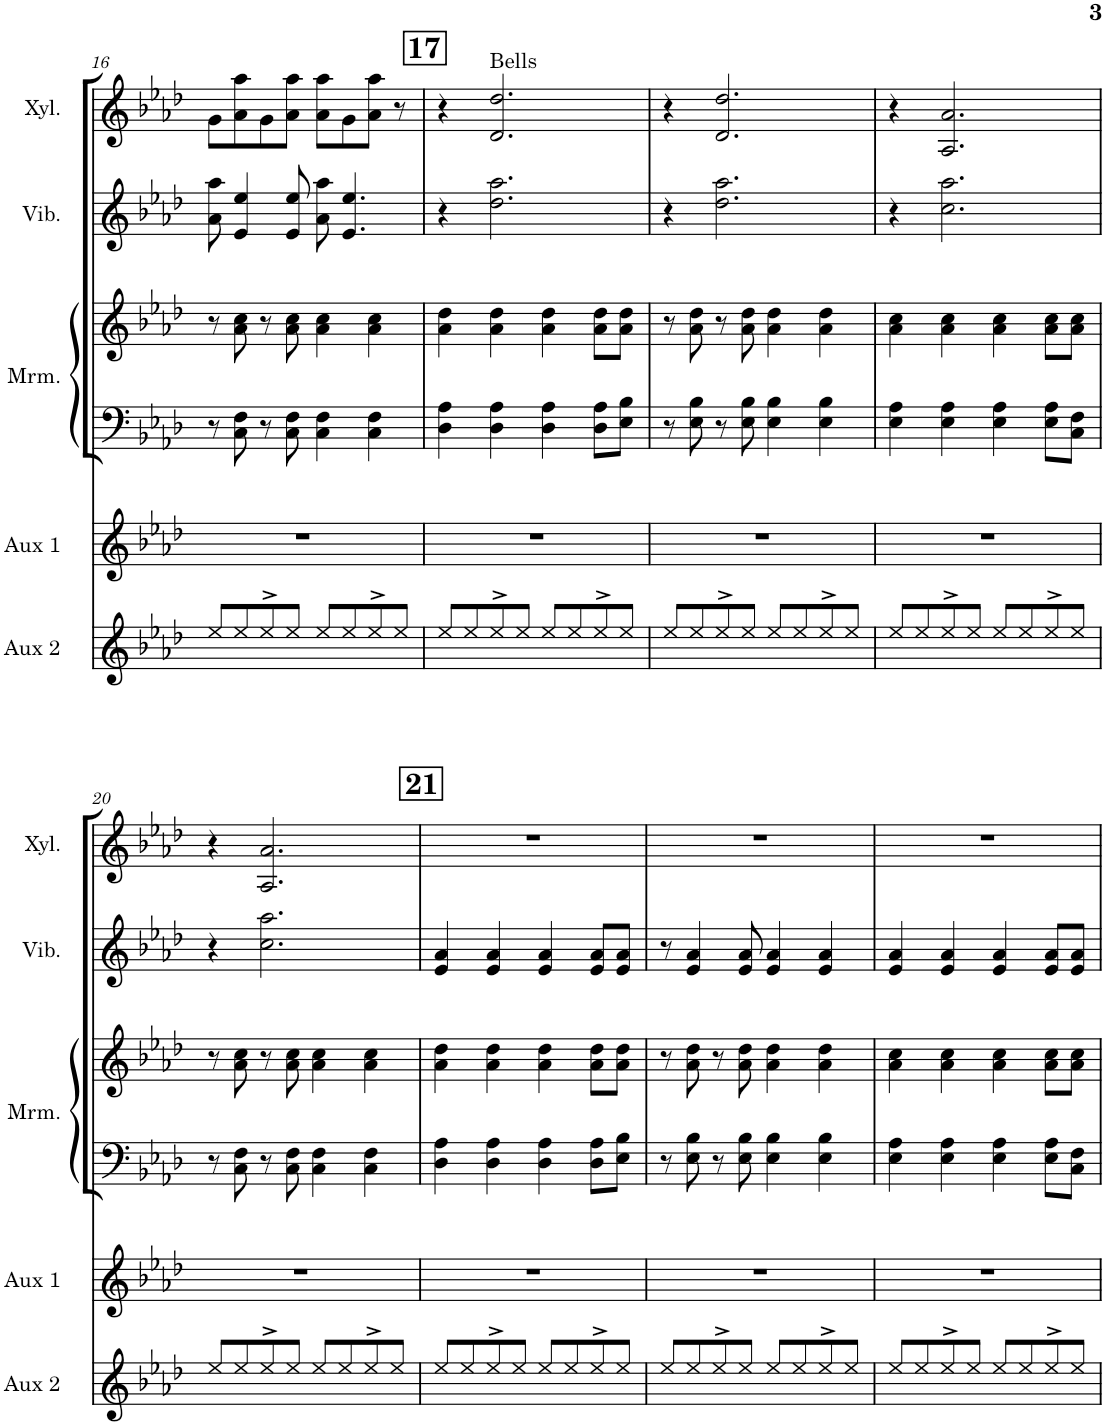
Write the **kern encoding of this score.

**kern	**kern	**kern	**kern	**kern	**kern
*part5	*part4	*part3	*part3	*part2	*part1
*staff6	*staff5	*staff4	*staff3	*staff2	*staff1
*I"Aux Percussion 2	*I"Aux Percussion 1	*I"Marimba	*	*I"Vibraphone	*I"Xylophone
*I'Aux 2	*I'Aux 1	*I'Mrm.	*	*I'Vib.	*I'Xyl.
!!LO:PB:g=z
*clefG2	*clefG2	*clefF4	*clefG2	*clefG2	*clefG2
*	*	*	*	*	*Trd-7c-12
*k[b-e-a-d-]	*k[b-e-a-d-]	*k[b-e-a-d-]	*k[b-e-a-d-]	*k[b-e-a-d-]	*k[b-e-a-d-]
*M4/4	*M4/4	*M4/4	*M4/4	*M4/4	*M4/4
=16	=16	=16	=16	=16	=16
8ee-/L	1r	8r	8r	8a-\ 8aa-\	8g\L
8ee-/	.	8C\ 8F\	8a-\ 8cc\	4e-/ 4ee-/	8a-\ 8aa-\
8ee-^>/	.	8r	8r	.	8g\
8ee-/J	.	8C\ 8F\	8a-\ 8cc\	8e-/ 8ee-/	8a-\ 8aa-\J
8ee-/L	.	4C\ 4F\	4a-\ 4cc\	8a-\ 8aa-\	8a-\ 8aa-\L
8ee-/	.	.	.	4.e-/ 4.ee-/	8g\
8ee-^>/	.	4C\ 4F\	4a-\ 4cc\	.	8a-\ 8aa-\J
8ee-/J	.	.	.	.	8r
!!LO:REH:place=s1:a:B:cj:fs=14:t=17
=17	=17	=17	=17	=17	=17
8ee-/L	1r	4D-\ 4A-\	4a-\ 4dd-\	4r	4r
8ee-/	.	.	.	.	.
!	!	!	!	!	!LO:TX:a:t=Bells
8ee-^>/	.	4D-\ 4A-\	4a-\ 4dd-\	2.dd-\ 2.aa-\	2.d-/ 2.dd-/
8ee-/J	.	.	.	.	.
8ee-/L	.	4D-\ 4A-\	4a-\ 4dd-\	.	.
8ee-/	.	.	.	.	.
8ee-^>/	.	8D-\ 8A-\L	8a-\ 8dd-\L	.	.
8ee-/J	.	8E-\ 8B-\J	8a-\ 8dd-\J	.	.
=18	=18	=18	=18	=18	=18
8ee-/L	1r	8r	8r	4r	4r
8ee-/	.	8E-\ 8B-\	8a-\ 8dd-\	.	.
8ee-^>/	.	8r	8r	2.dd-\ 2.aa-\	2.d-/ 2.dd-/
8ee-/J	.	8E-\ 8B-\	8a-\ 8dd-\	.	.
8ee-/L	.	4E-\ 4B-\	4a-\ 4dd-\	.	.
8ee-/	.	.	.	.	.
8ee-^>/	.	4E-\ 4B-\	4a-\ 4dd-\	.	.
8ee-/J	.	.	.	.	.
=19	=19	=19	=19	=19	=19
8ee-/L	1r	4E-\ 4A-\	4a-\ 4cc\	4r	4r
8ee-/	.	.	.	.	.
8ee-^>/	.	4E-\ 4A-\	4a-\ 4cc\	2.cc\ 2.aa-\	2.A-/ 2.a-/
8ee-/J	.	.	.	.	.
8ee-/L	.	4E-\ 4A-\	4a-\ 4cc\	.	.
8ee-/	.	.	.	.	.
8ee-^>/	.	8E-\ 8A-\L	8a-\ 8cc\L	.	.
8ee-/J	.	8C\ 8F\J	8a-\ 8cc\J	.	.
!!LO:LB:g=z
=20	=20	=20	=20	=20	=20
8ee-/L	1r	8r	8r	4r	4r
8ee-/	.	8C\ 8F\	8a-\ 8cc\	.	.
8ee-^>/	.	8r	8r	2.cc\ 2.aa-\	2.A-/ 2.a-/
8ee-/J	.	8C\ 8F\	8a-\ 8cc\	.	.
8ee-/L	.	4C\ 4F\	4a-\ 4cc\	.	.
8ee-/	.	.	.	.	.
8ee-^>/	.	4C\ 4F\	4a-\ 4cc\	.	.
8ee-/J	.	.	.	.	.
!!LO:REH:place=s1:a:B:cj:fs=14:t=21
=21	=21	=21	=21	=21	=21
8ee-/L	1r	4D-\ 4A-\	4a-\ 4dd-\	4e-/ 4a-/	1r
8ee-/	.	.	.	.	.
8ee-^>/	.	4D-\ 4A-\	4a-\ 4dd-\	4e-/ 4a-/	.
8ee-/J	.	.	.	.	.
8ee-/L	.	4D-\ 4A-\	4a-\ 4dd-\	4e-/ 4a-/	.
8ee-/	.	.	.	.	.
8ee-^>/	.	8D-\ 8A-\L	8a-\ 8dd-\L	8e-/ 8a-/L	.
8ee-/J	.	8E-\ 8B-\J	8a-\ 8dd-\J	8e-/ 8a-/J	.
=22	=22	=22	=22	=22	=22
8ee-/L	1r	8r	8r	8r	1r
8ee-/	.	8E-\ 8B-\	8a-\ 8dd-\	4e-/ 4a-/	.
8ee-^>/	.	8r	8r	.	.
8ee-/J	.	8E-\ 8B-\	8a-\ 8dd-\	8e-/ 8a-/	.
8ee-/L	.	4E-\ 4B-\	4a-\ 4dd-\	4e-/ 4a-/	.
8ee-/	.	.	.	.	.
8ee-^>/	.	4E-\ 4B-\	4a-\ 4dd-\	4e-/ 4a-/	.
8ee-/J	.	.	.	.	.
=23	=23	=23	=23	=23	=23
8ee-/L	1r	4E-\ 4A-\	4a-\ 4cc\	4e-/ 4a-/	1r
8ee-/	.	.	.	.	.
8ee-^>/	.	4E-\ 4A-\	4a-\ 4cc\	4e-/ 4a-/	.
8ee-/J	.	.	.	.	.
8ee-/L	.	4E-\ 4A-\	4a-\ 4cc\	4e-/ 4a-/	.
8ee-/	.	.	.	.	.
8ee-^>/	.	8E-\ 8A-\L	8a-\ 8cc\L	8e-/ 8a-/L	.
8ee-/J	.	8C\ 8F\J	8a-\ 8cc\J	8e-/ 8a-/J	.
=	=	=	=	=	=
*-	*-	*-	*-	*-	*-
